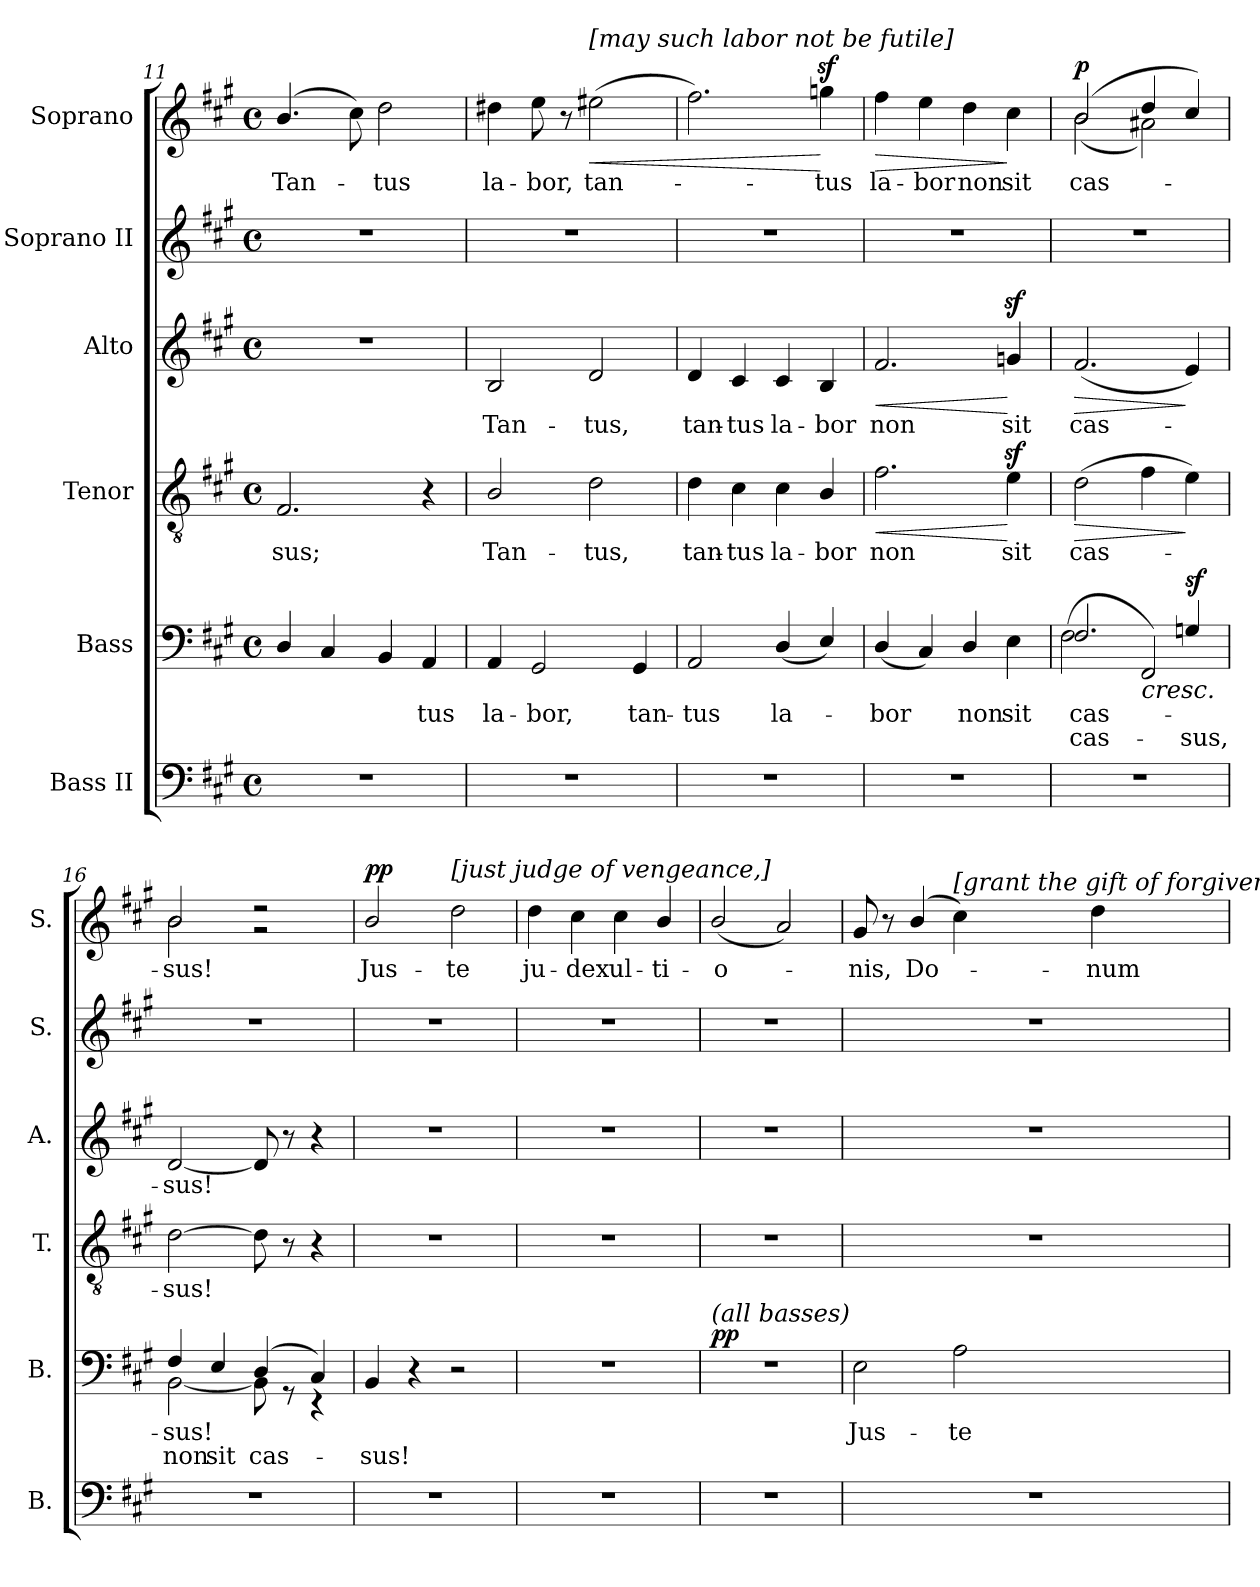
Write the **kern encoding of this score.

**kern	**kern	**text	**text	**dynam	**kern	**text	**dynam	**kern	**text	**dynam	**kern	**kern	**text	**dynam
*part6	*part5	*part5	*part5	*part5	*part4	*part4	*part4	*part3	*part3	*part3	*part2	*part1	*part1	*part1
*staff6	*staff5	*staff5	*staff5	*staff5	*staff4	*staff4	*staff4	*staff3	*staff3	*staff3	*staff2	*staff1	*staff1	*staff1
*I"Bass II	*I"Bass	*	*	*	*I"Tenor	*	*	*I"Alto	*	*	*I"Soprano II	*I"Soprano	*	*
*I'B.	*I'B.	*	*	*	*I'T.	*	*	*I'A.	*	*	*I'S.	*I'S.	*	*
*clefF4	*clefF4	*	*	*	*clefGv2	*	*	*clefG2	*	*	*clefG2	*clefG2	*	*
*	*	*	*	*	*ITrd7c12	*	*	*	*	*	*	*	*	*
*k[f#c#g#]	*k[f#c#g#]	*	*	*	*k[f#c#g#]	*	*	*k[f#c#g#]	*	*	*k[f#c#g#]	*k[f#c#g#]	*	*
*A:	*A:	*	*	*	*A:	*	*	*A:	*	*	*A:	*A:	*	*
*M4/4	*M4/4	*	*	*	*M4/4	*	*	*M4/4	*	*	*M4/4	*M4/4	*	*
*met(c)	*met(c)	*	*	*	*met(c)	*	*	*met(c)	*	*	*met(c)	*met(c)	*	*
=11	=11	=11	=11	=11	=11	=11	=11	=11	=11	=11	=11	=11	=11	=11
!	!	!	!	!	!	!LO:LY:b	!	!	!	!	!	!	!LO:LY:b	!
1r	4D/	.	.	.	2.FF#/	-sus;	.	1r	.	.	1r	(>4.b/	Tan-	.
.	4C#/	.	.	.	.	.	.	.	.	.	.	.	.	.
.	.	.	.	.	.	.	.	.	.	.	.	8cc#\)	.	.
!	!	!	!	!	!	!	!	!	!	!	!	!	!LO:LY:b	!
.	4BB/	.	.	.	.	.	.	.	.	.	.	2dd\	-tus	.
!	!	!LO:LY:b	!	!	!	!	!	!	!	!	!	!	!	!
.	4AA/	-tus	.	.	4r	.	.	.	.	.	.	.	.	.
=12	=12	=12	=12	=12	=12	=12	=12	=12	=12	=12	=12	=12	=12	=12
!	!	!LO:LY:b	!	!	!	!LO:LY:b	!	!	!LO:LY:b	!	!	!	!LO:LY:b	!
1r	4AA/	la-	.	.	2BB/	Tan-	.	2B/	Tan-	.	1r	4dd#X\	la-	.
!	!	!LO:LY:b	!	!	!	!	!	!	!	!	!	!	!LO:LY:b	!
.	2GG#/	-bor,	.	.	.	.	.	.	.	.	.	8ee\	-bor,	.
.	.	.	.	.	.	.	.	.	.	.	.	8r	.	.
!	!	!	!	!	!	!	!	!	!	!	!	!LO:TX:a:i:t=[may such labor not be futile]	!	!
!	!	!	!	!	!	!LO:LY:b	!	!	!LO:LY:b	!	!	!	!LO:LY:b	!LO:HP:b
.	.	.	.	.	2D\	-tus,	.	2d/	-tus,	.	.	(>2ee#X\	tan-	<
!	!	!LO:LY:b	!	!	!	!	!	!	!	!	!	!	!	!
.	4GG#/	tan-	.	.	.	.	.	.	.	.	.	.	.	.
=13	=13	=13	=13	=13	=13	=13	=13	=13	=13	=13	=13	=13	=13	=13
!	!	!LO:LY:b	!	!	!	!LO:LY:b	!	!	!LO:LY:b	!	!	!	!	!
1r	2AA/	-tus	.	.	4D\	tan-	.	4d/	tan-	.	1r	2.ff#\)	.	.
!	!	!	!	!	!	!LO:LY:b	!	!	!LO:LY:b	!	!	!	!	!
.	.	.	.	.	4C#\	-tus	.	4c#/	-tus	.	.	.	.	.
!	!	!LO:LY:b	!	!	!	!LO:LY:b	!	!	!LO:LY:b	!	!	!	!	!
.	(<4D/	la-	.	.	4C#\	la-	.	4c#/	la-	.	.	.	.	.
!	!	!	!	!	!	!LO:LY:b	!	!	!LO:LY:b	!	!	!	!LO:LY:b	!
.	4E/)	.	.	.	4BB/	-bor	.	4B/	-bor	.	.	4ggnz>\	-tus	[
!!LO:PB:g=z
=14	=14	=14	=14	=14	=14	=14	=14	=14	=14	=14	=14	=14	=14	=14
!	!	!LO:LY:b	!	!	!	!LO:LY:b	!LO:HP:b	!	!LO:LY:b	!LO:HP:b	!	!	!LO:LY:b	!LO:HP:b
1r	(<4D/	-bor	.	.	2.F#\	non	<	2.f#/	non	<	1r	4ff#\	la-	>
!	!	!	!	!	!	!	!	!	!	!	!	!	!LO:LY:b	!
.	4C#/)	.	.	.	.	.	.	.	.	.	.	4ee\	-bor	.
!	!	!LO:LY:b	!	!	!	!	!	!	!	!	!	!	!LO:LY:b	!
.	4D/	non	.	.	.	.	.	.	.	.	.	4dd\	non	.
!	!	!LO:LY:b	!	!	!	!LO:LY:b	!	!	!LO:LY:b	!	!	!	!LO:LY:b	!
.	4E\	sit	.	.	4Ez>\	sit	[	4gnz>/	sit	[	.	4cc#\	sit	]
=15	=15	=15	=15	=15	=15	=15	=15	=15	=15	=15	=15	=15	=15	=15
!	!	!LO:LY:b	!LO:LY:b	!	!	!LO:LY:b	!LO:HP:b	!	!LO:LY:b	!LO:HP:b	!	!	!LO:LY:b	!LO:DY:a
*	*^	*	*	*	*	*	*	*	*	*	*	*^	*	*
1r	2.F#/	(>2F#\	cas-	cas-	.	(>2D\	cas-	>	(<2.f#/	cas-	>	1r	(>2b/	(<2b\	cas-	p
!	!	!	!	!	!LO:HP:b	!	!	!	!	!	!	!	!	!	!	!
.	.	2FF#/)	.	.	<	4F#\	.	.	.	.	.	.	4dd/	2a#X\)	.	.
!	!	!	!	!LO:LY:b	!LO:DY:a	!	!	!	!	!	!	!	!	!	!	!
.	4Gn/	.	.	-sus,	sf	4E\)	.	]	4e/)	.	]	.	4cc#/)	.	.	.
=16	=16	=16	=16	=16	=16	=16	=16	=16	=16	=16	=16	=16	=16	=16	=16	=16
!	!	!	!LO:LY:b	!LO:LY:b	!	!	!LO:LY:b	!	!	!LO:LY:b	!	!	!	!	!LO:LY:b	!
1r	4F#/	[2BB\	-sus!	non	.	[2D\	-sus!	.	[2d/	-sus!	.	1r	2b/	2b\	-sus!	.
!	!	!	!	!LO:LY:b	!	!	!	!	!	!	!	!	!	!	!	!
.	4E/	.	.	sit	.	.	.	.	.	.	.	.	.	.	.	.
!	!	!	!	!LO:LY:b	!	!	!	!	!	!	!	!	!	!	!	!
.	(>4D/	8BB\]	.	cas-	.	8D\]	.	.	8d/]	.	.	.	2r	2r	.	.
.	.	8r	.	.	.	8r	.	.	8r	.	.	.	.	.	.	.
.	4C#/)	4r	.	.	[	4r	.	.	4r	.	.	.	.	.	.	.
*	*	*	*	*	*	*	*	*	*	*	*	*	*v	*v	*	*
=17	=17	=17	=17	=17	=17	=17	=17	=17	=17	=17	=17	=17	=17	=17	=17
!	!	!	!	!LO:LY:b	!	!	!	!	!	!	!	!	!	!LO:LY:b	!LO:DY:a
*	*v	*v	*	*	*	*	*	*	*	*	*	*	*	*	*
1r	4BB/	.	-sus!	.	1r	.	.	1r	.	.	1r	2b/	Jus-	pp
.	4r	.	.	.	.	.	.	.	.	.	.	.	.	.
!	!	!	!	!	!	!	!	!	!	!	!	!LO:TX:a:i:t=[just judge of vengeance,]	!	!
!	!	!	!	!	!	!	!	!	!	!	!	!	!LO:LY:b	!
.	2r	.	.	.	.	.	.	.	.	.	.	2dd\	-te	.
=18	=18	=18	=18	=18	=18	=18	=18	=18	=18	=18	=18	=18	=18	=18
!	!	!	!	!	!	!	!	!	!	!	!	!	!LO:LY:b	!
1r	1r	.	.	.	1r	.	.	1r	.	.	1r	4dd\	ju-	.
!	!	!	!	!	!	!	!	!	!	!	!	!	!LO:LY:b	!
.	.	.	.	.	.	.	.	.	.	.	.	4cc#\	-dex	.
!	!	!	!	!	!	!	!	!	!	!	!	!	!LO:LY:b	!
.	.	.	.	.	.	.	.	.	.	.	.	4cc#\	ul-	.
!	!	!	!	!	!	!	!	!	!	!	!	!	!LO:LY:b	!
.	.	.	.	.	.	.	.	.	.	.	.	4b/	-ti-	.
=19	=19	=19	=19	=19	=19	=19	=19	=19	=19	=19	=19	=19	=19	=19
!	!LO:TX:a:i:t=(all basses)	!	!	!	!	!	!	!	!	!	!	!	!	!
!	!	!	!	!LO:DY:a	!	!	!	!	!	!	!	!	!LO:LY:b	!
1r	1r	.	.	pp	1r	.	.	1r	.	.	1r	(<2b/	-o-	.
.	.	.	.	.	.	.	.	.	.	.	.	2a/)	.	.
=20	=20	=20	=20	=20	=20	=20	=20	=20	=20	=20	=20	=20	=20	=20
!	!	!LO:LY:b	!	!	!	!	!	!	!	!	!	!	!LO:LY:b	!
1r	2E\	Jus-	.	.	1r	.	.	1r	.	.	1r	8g#/	-nis,	.
.	.	.	.	.	.	.	.	.	.	.	.	8r	.	.
!	!	!	!	!	!	!	!	!	!	!	!	!	!LO:LY:b	!
.	.	.	.	.	.	.	.	.	.	.	.	(>4b/	Do-	.
!	!	!	!	!	!	!	!	!	!	!	!	!LO:TX:a:i:t=[grant the gift of forgiveness]	!	!
!	!	!LO:LY:b	!	!	!	!	!	!	!	!	!	!	!	!
.	2A\	-te	.	.	.	.	.	.	.	.	.	4cc#\)	.	.
!	!	!	!	!	!	!	!	!	!	!	!	!	!LO:LY:b	!
.	.	.	.	.	.	.	.	.	.	.	.	4dd\	-num	.
=	=	=	=	=	=	=	=	=	=	=	=	=	=	=
*-	*-	*-	*-	*-	*-	*-	*-	*-	*-	*-	*-	*-	*-	*-
